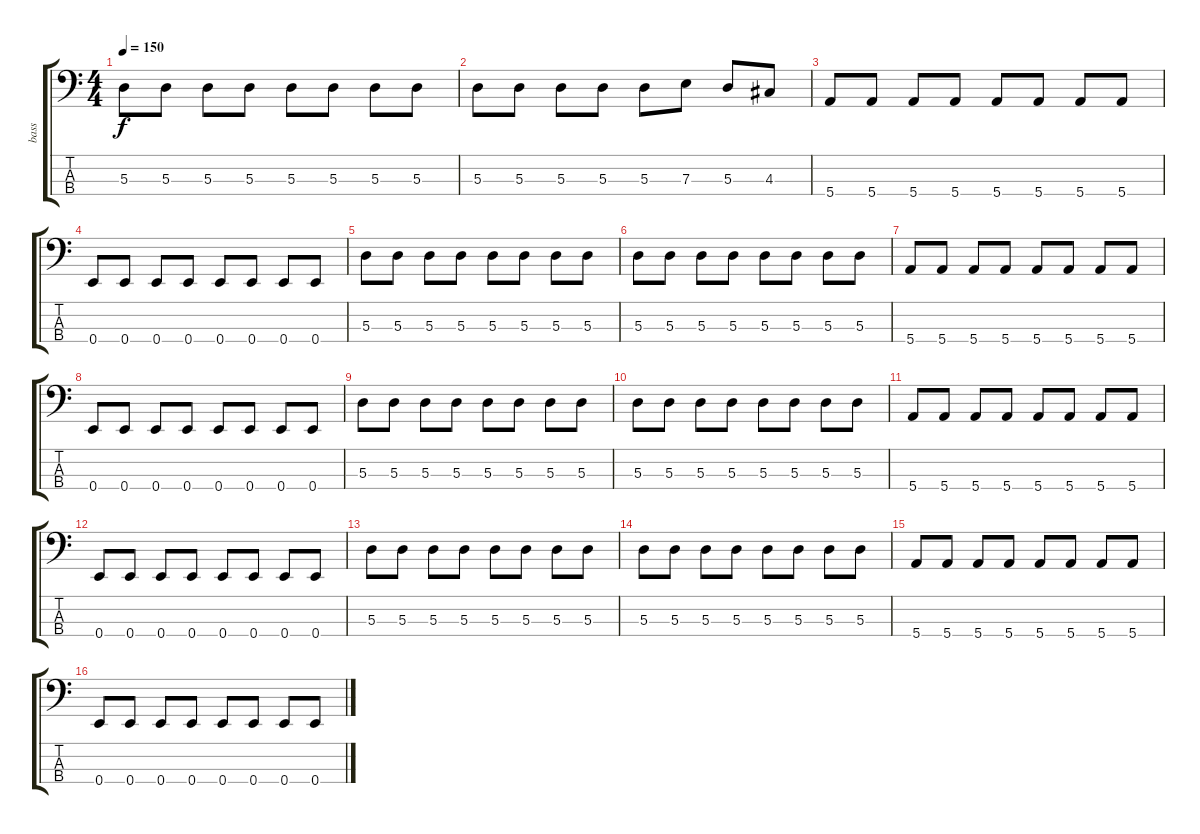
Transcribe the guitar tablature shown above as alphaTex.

\track ("bass" "bass") {instrument acousticbass}
\staff {score tabs}
\tuning (G2 D2 A1 E1) {hide}
\ts (4 4)
\tempo 150
\clef f4
\ks c
5.3.8{dy f} 5.3.8 5.3.8 5.3.8 5.3.8 5.3.8 5.3.8 5.3.8 |
5.3.8 5.3.8 5.3.8 5.3.8 5.3.8 7.3.8 5.3.8 4.3.8 |
5.4.8 5.4.8 5.4.8 5.4.8 5.4.8 5.4.8 5.4.8 5.4.8 |
0.4.8 0.4.8 0.4.8 0.4.8 0.4.8 0.4.8 0.4.8 0.4.8 |
5.3.8 5.3.8 5.3.8 5.3.8 5.3.8 5.3.8 5.3.8 5.3.8 |
5.3.8 5.3.8 5.3.8 5.3.8 5.3.8 5.3.8 5.3.8 5.3.8 |
5.4.8 5.4.8 5.4.8 5.4.8 5.4.8 5.4.8 5.4.8 5.4.8 |
0.4.8 0.4.8 0.4.8 0.4.8 0.4.8 0.4.8 0.4.8 0.4.8 |
5.3.8 5.3.8 5.3.8 5.3.8 5.3.8 5.3.8 5.3.8 5.3.8 |
5.3.8 5.3.8 5.3.8 5.3.8 5.3.8 5.3.8 5.3.8 5.3.8 |
5.4.8 5.4.8 5.4.8 5.4.8 5.4.8 5.4.8 5.4.8 5.4.8 |
0.4.8 0.4.8 0.4.8 0.4.8 0.4.8 0.4.8 0.4.8 0.4.8 |
5.3.8 5.3.8 5.3.8 5.3.8 5.3.8 5.3.8 5.3.8 5.3.8 |
5.3.8 5.3.8 5.3.8 5.3.8 5.3.8 5.3.8 5.3.8 5.3.8 |
5.4.8 5.4.8 5.4.8 5.4.8 5.4.8 5.4.8 5.4.8 5.4.8 |
0.4.8 0.4.8 0.4.8 0.4.8 0.4.8 0.4.8 0.4.8 0.4.8
